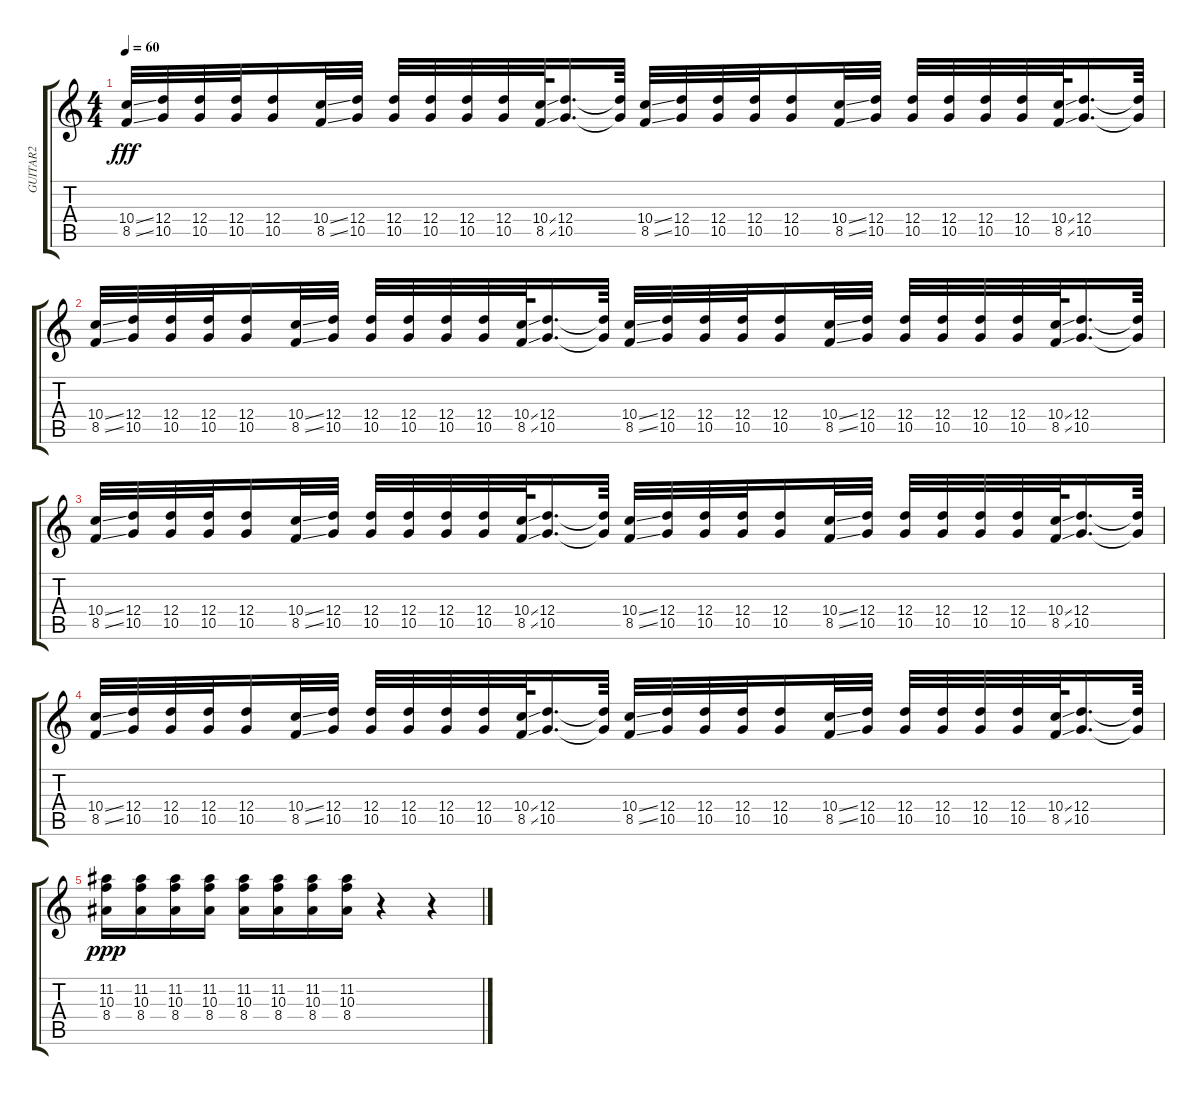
\track ("GUITAR2" "GUITAR2") {instrument distortionguitar}
\staff {score tabs}
\tuning (E4 B3 G3 D3 A2 E2) {hide}
\ts (4 4)
\tempo 60
\clef g2
\ks c
(10.4{ss} 8.5{ss}).32{dy fff} (12.4 10.5).32 (12.4 10.5).32 (12.4 10.5).32 (12.4 10.5).16 (10.4{ss} 8.5{ss}).32 (12.4 10.5).32 (12.4 10.5).32 (12.4 10.5).32 (12.4 10.5).32 (12.4 10.5).32 (10.4{ss} 8.5{ss}).64 (12.4 10.5).16{d} (12.4{t} 10.5{t}).64 (10.4{ss} 8.5{ss}).32 (12.4 10.5).32 (12.4 10.5).32 (12.4 10.5).32 (12.4 10.5).16 (10.4{ss} 8.5{ss}).32 (12.4 10.5).32 (12.4 10.5).32 (12.4 10.5).32 (12.4 10.5).32 (12.4 10.5).32 (10.4{ss} 8.5{ss}).64 (12.4 10.5).16{d} (12.4{t} 10.5{t}).64 |
(10.4{ss} 8.5{ss}).32 (12.4 10.5).32 (12.4 10.5).32 (12.4 10.5).32 (12.4 10.5).16 (10.4{ss} 8.5{ss}).32 (12.4 10.5).32 (12.4 10.5).32 (12.4 10.5).32 (12.4 10.5).32 (12.4 10.5).32 (10.4{ss} 8.5{ss}).64 (12.4 10.5).16{d} (12.4{t} 10.5{t}).64 (10.4{ss} 8.5{ss}).32 (12.4 10.5).32 (12.4 10.5).32 (12.4 10.5).32 (12.4 10.5).16 (10.4{ss} 8.5{ss}).32 (12.4 10.5).32 (12.4 10.5).32 (12.4 10.5).32 (12.4 10.5).32 (12.4 10.5).32 (10.4{ss} 8.5{ss}).64 (12.4 10.5).16{d} (12.4{t} 10.5{t}).64 |
(10.4{ss} 8.5{ss}).32 (12.4 10.5).32 (12.4 10.5).32 (12.4 10.5).32 (12.4 10.5).16 (10.4{ss} 8.5{ss}).32 (12.4 10.5).32 (12.4 10.5).32 (12.4 10.5).32 (12.4 10.5).32 (12.4 10.5).32 (10.4{ss} 8.5{ss}).64 (12.4 10.5).16{d} (12.4{t} 10.5{t}).64 (10.4{ss} 8.5{ss}).32 (12.4 10.5).32 (12.4 10.5).32 (12.4 10.5).32 (12.4 10.5).16 (10.4{ss} 8.5{ss}).32 (12.4 10.5).32 (12.4 10.5).32 (12.4 10.5).32 (12.4 10.5).32 (12.4 10.5).32 (10.4{ss} 8.5{ss}).64 (12.4 10.5).16{d} (12.4{t} 10.5{t}).64 |
(10.4{ss} 8.5{ss}).32 (12.4 10.5).32 (12.4 10.5).32 (12.4 10.5).32 (12.4 10.5).16 (10.4{ss} 8.5{ss}).32 (12.4 10.5).32 (12.4 10.5).32 (12.4 10.5).32 (12.4 10.5).32 (12.4 10.5).32 (10.4{ss} 8.5{ss}).64 (12.4 10.5).16{d} (12.4{t} 10.5{t}).64 (10.4{ss} 8.5{ss}).32 (12.4 10.5).32 (12.4 10.5).32 (12.4 10.5).32 (12.4 10.5).16 (10.4{ss} 8.5{ss}).32 (12.4 10.5).32 (12.4 10.5).32 (12.4 10.5).32 (12.4 10.5).32 (12.4 10.5).32 (10.4{ss} 8.5{ss}).64 (12.4 10.5).16{d} (12.4{t} 10.5{t}).64 |
(11.2 10.3 8.4).16{dy ppp} (11.2 10.3 8.4).16 (11.2 10.3 8.4).16 (11.2 10.3 8.4).16 (11.2 10.3 8.4).16 (11.2 10.3 8.4).16 (11.2 10.3 8.4).16 (11.2 10.3 8.4).16 r.4 r.4
